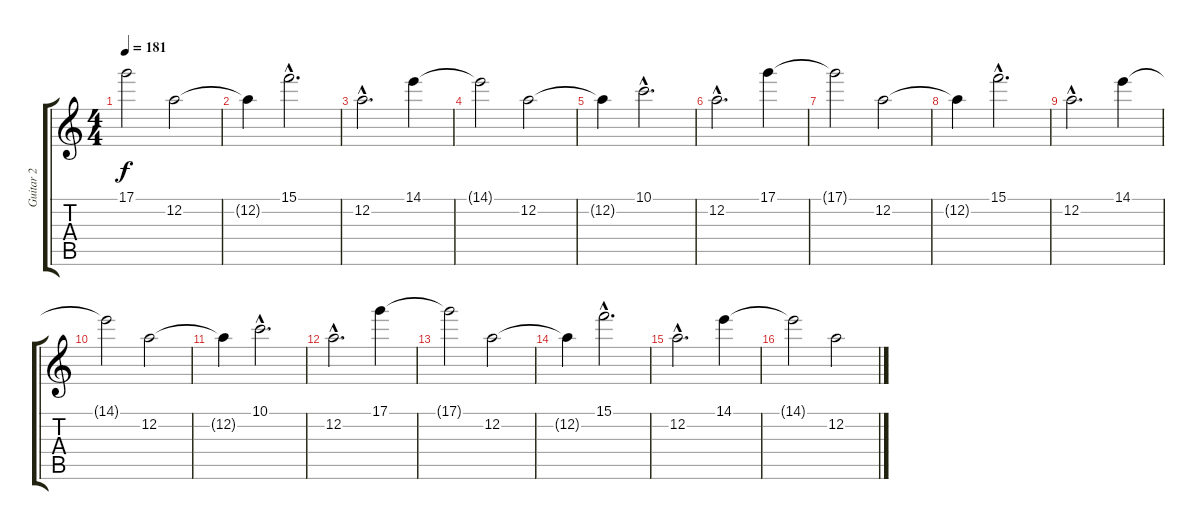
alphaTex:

\track ("Guitar 2" "Guitar 2") {instrument overdrivenguitar}
\staff {score tabs}
\tuning (D4 A3 F3 C3 G2 D2) {hide}
\ts (4 4)
\tempo 181
\clef g2
\ks c
17.1{t}.2{dy f} 12.2.2 |
12.2{t}.4 15.1{hac}.2{d} |
12.2{hac}.2{d} 14.1.4 |
14.1{t}.2 12.2.2 |
12.2{t}.4 10.1{hac}.2{d} |
12.2{hac}.2{d} 17.1.4 |
17.1{t}.2 12.2.2 |
12.2{t}.4 15.1{hac}.2{d} |
12.2{hac}.2{d} 14.1.4 |
14.1{t}.2 12.2.2 |
12.2{t}.4 10.1{hac}.2{d} |
12.2{hac}.2{d} 17.1.4 |
17.1{t}.2 12.2.2 |
12.2{t}.4 15.1{hac}.2{d} |
12.2{hac}.2{d} 14.1.4 |
14.1{t}.2 12.2.2
